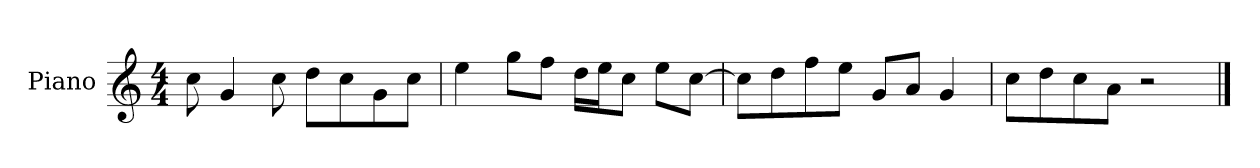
**kern
*part1
*staff1
*I"Piano
*I'P-no
*clefG2
*k[]
*M4/4
*MM90
=1
8cc\
4g/
8cc\
8dd\L
8cc\
8g\
8cc\J
=2
4ee\
8gg\L
8ff\J
16dd\LL
16ee\J
8cc\J
8ee\L
[8cc\J
=3
8cc\L]
8dd\
8ff\
8ee\J
8g/L
8a/J
4g/
=4
8cc\L
8dd\
8cc\
8a\J
2r
==
*-
